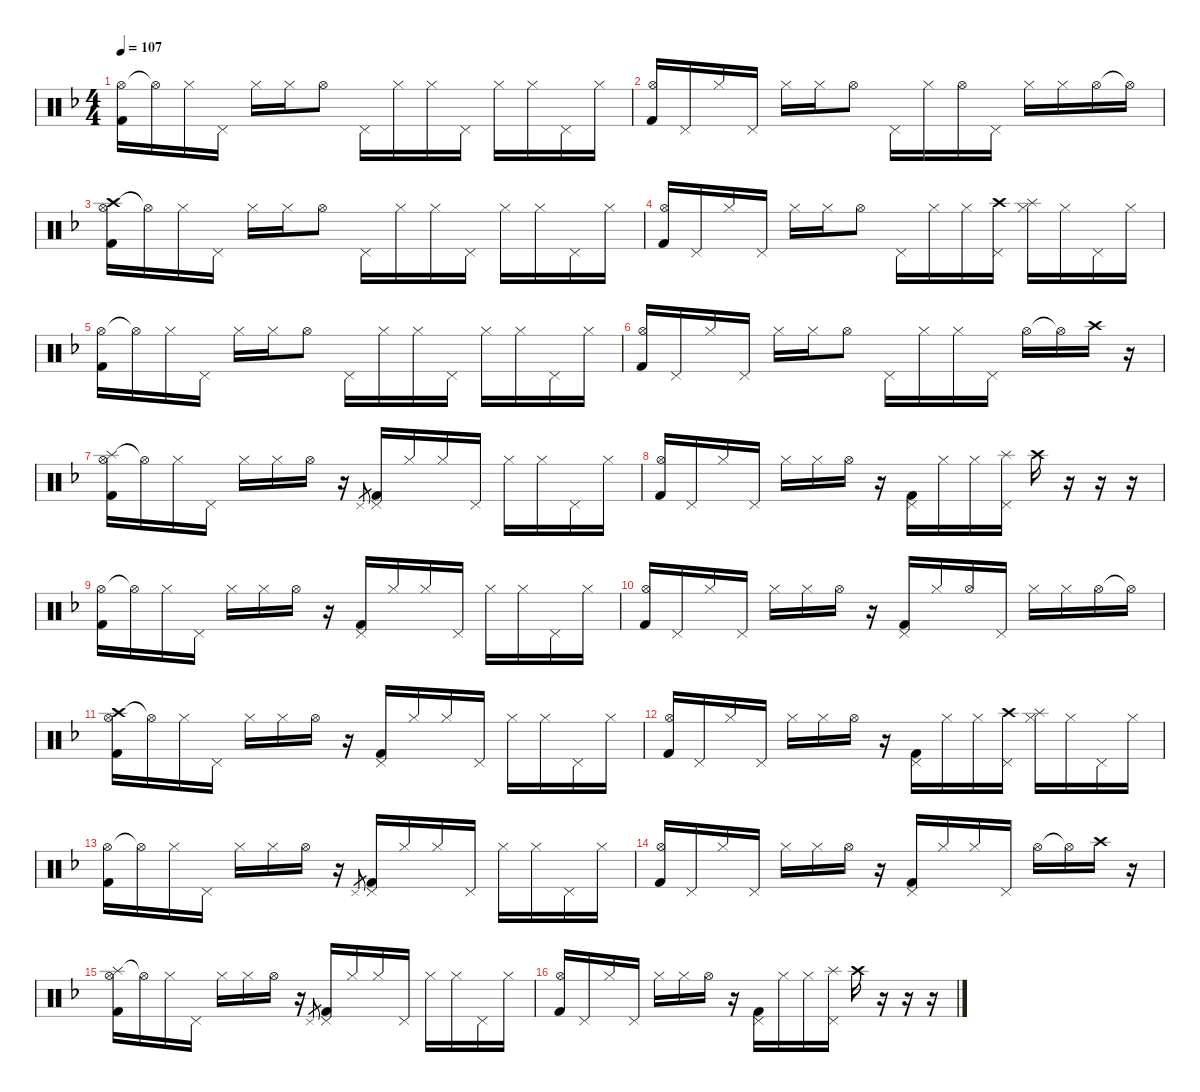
\hideDynamics
\bracketExtendMode nobrackets
\singleTrackTrackNamePolicy hidden
\multiTrackTrackNamePolicy hidden
\firstSystemTrackNameMode fullname
\firstSystemTrackNameOrientation horizontal
\otherSystemsTrackNameOrientation horizontal
\track ("Drumkit" "Drums") {defaultSystemsLayout 4 instrument percussion}
\staff {score}
\articulation defaults
\ts (4 4)
\tempo 107
\clef neutral
\ks dminor
("Hi-Hat (open)"{acc forcenatural} "Kick (hit) 2"{acc forcenatural}).16{dy mf beam Down} "Hi-Hat (open)"{t acc forcenatural}.16{dy f beam Down} "Hi-Hat (closed)"{acc forcenatural}.16{dy mp beam Down} "Pedal Hi-Hat (hit)"{acc forcenatural}.16{beam Down} "Hi-Hat (closed)"{acc forcenatural}.16{beam Down} "Hi-Hat (closed)"{acc forcenatural}.16{beam Down} "Hi-Hat (open)"{acc forcenatural}.8{dy mf beam Down} "Pedal Hi-Hat (hit)"{acc forcenatural}.16{beam Down} "Hi-Hat (closed)"{acc forcenatural}.16{dy mp beam Down} "Hi-Hat (closed)"{acc forcenatural}.16{beam Down} "Pedal Hi-Hat (hit)"{acc forcenatural}.16{dy mf beam Down} "Hi-Hat (closed)"{acc forcenatural}.16{dy mp beam Down} "Hi-Hat (closed)"{acc forcenatural}.16{beam Down} "Pedal Hi-Hat (hit)"{acc forcenatural}.16{dy mf beam Down} "Hi-Hat (closed)"{acc forcenatural}.16{dy mp beam Down} |
("Hi-Hat (open)"{acc forcenatural} "Kick (hit) 2"{acc forcenatural}).16{dy mf beam Up} "Pedal Hi-Hat (hit)"{acc forcenatural}.16{beam Up} "Hi-Hat (closed)"{acc forcenatural}.16{dy mp beam Up} "Pedal Hi-Hat (hit)"{acc forcenatural}.16{beam Up} "Hi-Hat (closed)"{acc forcenatural}.16{beam Down} "Hi-Hat (closed)"{acc forcenatural}.16{beam Down} "Hi-Hat (open)"{acc forcenatural}.8{dy mf beam Down} "Pedal Hi-Hat (hit)"{acc forcenatural}.16{beam Down} "Hi-Hat (closed)"{acc forcenatural}.16{dy mp beam Down} "Hi-Hat (open)"{acc forcenatural}.16{dy mf beam Down} "Pedal Hi-Hat (hit)"{acc forcenatural}.16{dy f beam Down} "Hi-Hat (closed)"{acc forcenatural}.16{dy mp beam Down} "Hi-Hat (closed)"{acc forcenatural}.16{beam Down} "Hi-Hat (open)"{acc forcenatural}.16{dy mf beam Down} "Hi-Hat (open)"{t acc forcenatural}.16{dy f beam Down} |
("Crash high (hit)"{acc forcenatural} "Hi-Hat (open)"{acc forcenatural} "Kick (hit) 2"{acc forcenatural}).16{dy mp beam Down} "Hi-Hat (open)"{t acc forcenatural}.16{dy f beam Down} "Hi-Hat (closed)"{acc forcenatural}.16{dy mp beam Down} "Pedal Hi-Hat (hit)"{acc forcenatural}.16{beam Down} "Hi-Hat (closed)"{acc forcenatural}.16{beam Down} "Hi-Hat (closed)"{acc forcenatural}.16{beam Down} "Hi-Hat (open)"{acc forcenatural}.8{dy mf beam Down} "Pedal Hi-Hat (hit)"{acc forcenatural}.16{beam Down} "Hi-Hat (closed)"{acc forcenatural}.16{dy mp beam Down} "Hi-Hat (closed)"{acc forcenatural}.16{beam Down} "Pedal Hi-Hat (hit)"{acc forcenatural}.16{dy mf beam Down} "Hi-Hat (closed)"{acc forcenatural}.16{dy mp beam Down} "Hi-Hat (closed)"{acc forcenatural}.16{beam Down} "Pedal Hi-Hat (hit)"{acc forcenatural}.16{dy mf beam Down} "Hi-Hat (closed)"{acc forcenatural}.16{dy mp beam Down} |
("Hi-Hat (open)"{acc forcenatural} "Kick (hit) 2"{acc forcenatural}).16{dy mf beam Up} "Pedal Hi-Hat (hit)"{acc forcenatural}.16{beam Up} "Hi-Hat (closed)"{acc forcenatural}.16{dy mp beam Up} "Pedal Hi-Hat (hit)"{acc forcenatural}.16{beam Up} "Hi-Hat (closed)"{acc forcenatural}.16{beam Down} "Hi-Hat (closed)"{acc forcenatural}.16{beam Down} "Hi-Hat (open)"{acc forcenatural}.8{dy mf beam Down} "Pedal Hi-Hat (hit)"{acc forcenatural}.16{beam Down} "Hi-Hat (closed)"{acc forcenatural}.16{dy mp beam Down} "Hi-Hat (closed)"{acc forcenatural}.16{beam Down} ("Crash high (hit)"{acc forcenatural} "Pedal Hi-Hat (hit)"{acc forcenatural}).16{beam Down} ("Splash (hit)"{acc forcenatural} "Hi-Hat (closed)"{acc forcenatural}).16{beam Down} "Hi-Hat (closed)"{acc forcenatural}.16{beam Down} "Pedal Hi-Hat (hit)"{acc forcenatural}.16{dy mf beam Down} "Hi-Hat (closed)"{acc forcenatural}.16{dy mp beam Down} |
("Hi-Hat (open)"{acc forcenatural} "Kick (hit) 2"{acc forcenatural}).16{dy mf beam Down} "Hi-Hat (open)"{t acc forcenatural}.16{dy f beam Down} "Hi-Hat (closed)"{acc forcenatural}.16{dy mp beam Down} "Pedal Hi-Hat (hit)"{acc forcenatural}.16{beam Down} "Hi-Hat (closed)"{acc forcenatural}.16{beam Down} "Hi-Hat (closed)"{acc forcenatural}.16{beam Down} "Hi-Hat (open)"{acc forcenatural}.8{dy mf beam Down} "Pedal Hi-Hat (hit)"{acc forcenatural}.16{beam Down} "Hi-Hat (closed)"{acc forcenatural}.16{dy mp beam Down} "Hi-Hat (closed)"{acc forcenatural}.16{beam Down} "Pedal Hi-Hat (hit)"{acc forcenatural}.16{dy mf beam Down} "Hi-Hat (closed)"{acc forcenatural}.16{dy mp beam Down} "Hi-Hat (closed)"{acc forcenatural}.16{beam Down} "Pedal Hi-Hat (hit)"{acc forcenatural}.16{dy mf beam Down} "Hi-Hat (closed)"{acc forcenatural}.16{dy mp beam Down} |
("Hi-Hat (open)"{acc forcenatural} "Kick (hit) 2"{acc forcenatural}).16{dy mf beam Up} "Pedal Hi-Hat (hit)"{acc forcenatural}.16{beam Up} "Hi-Hat (closed)"{acc forcenatural}.16{dy mp beam Up} "Pedal Hi-Hat (hit)"{acc forcenatural}.16{beam Up} "Hi-Hat (closed)"{acc forcenatural}.16{beam Down} "Hi-Hat (closed)"{acc forcenatural}.16{beam Down} "Hi-Hat (open)"{acc forcenatural}.8{dy mf beam Down} "Pedal Hi-Hat (hit)"{acc forcenatural}.16{beam Down} "Hi-Hat (closed)"{acc forcenatural}.16{dy mp beam Down} "Hi-Hat (closed)"{acc forcenatural}.16{beam Down} "Pedal Hi-Hat (hit)"{acc forcenatural}.16{dy mf beam Down} "Hi-Hat (open)"{acc forcenatural}.16{beam Down} "Hi-Hat (open)"{t acc forcenatural}.16{dy f beam Down} "Crash high (hit)"{acc forcenatural}.16{dy mf beam Down} r.16{beam Down} |
("Splash (hit)"{acc forcenatural} "Hi-Hat (open)"{acc forcenatural} "Kick (hit) 2"{acc forcenatural}).16{dy mp beam Down} "Hi-Hat (open)"{t acc forcenatural}.16{beam Down} "Hi-Hat (closed)"{acc forcenatural}.16{dy p beam Down} "Pedal Hi-Hat (hit)"{acc forcenatural}.16{beam Down} "Hi-Hat (closed)"{acc forcenatural}.16{dy mp beam Down} "Hi-Hat (closed)"{acc forcenatural}.16{beam Down} "Hi-Hat (open)"{acc forcenatural}.16{beam Down} r.16{beam Down} "Pedal Hi-Hat (hit)"{acc forcenatural}.8{gr dy p beam Up} ("Pedal Hi-Hat (hit)"{acc forcenatural} "Kick (hit) 2"{acc forcenatural}).16{beam Up} "Hi-Hat (closed)"{acc forcenatural}.16{beam Up} "Hi-Hat (closed)"{acc forcenatural}.16{dy mp beam Up} "Pedal Hi-Hat (hit)"{acc forcenatural}.16{dy mf beam Up} "Hi-Hat (closed)"{acc forcenatural}.16{dy mp beam Down} "Hi-Hat (closed)"{acc forcenatural}.16{beam Down} "Pedal Hi-Hat (hit)"{acc forcenatural}.16{dy p beam Down} "Hi-Hat (closed)"{acc forcenatural}.16{beam Down} |
("Hi-Hat (open)"{acc forcenatural} "Kick (hit) 2"{acc forcenatural}).16{dy mp beam Up} "Pedal Hi-Hat (hit)"{acc forcenatural}.16{beam Up} "Hi-Hat (closed)"{acc forcenatural}.16{dy p beam Up} "Pedal Hi-Hat (hit)"{acc forcenatural}.16{beam Up} "Hi-Hat (closed)"{acc forcenatural}.16{dy mp beam Down} "Hi-Hat (closed)"{acc forcenatural}.16{beam Down} "Hi-Hat (open)"{acc forcenatural}.16{beam Down} r.16{beam Down} ("Pedal Hi-Hat (hit)"{acc forcenatural} "Kick (hit) 2"{acc forcenatural}).16{dy p beam Down} "Hi-Hat (closed)"{acc forcenatural}.16{beam Down} "Hi-Hat (closed)"{acc forcenatural}.16{dy mp beam Down} ("Splash (hit)"{acc forcenatural} "Pedal Hi-Hat (hit)"{acc forcenatural}).16{dy mf beam Down} "Crash high (hit)"{acc forcenatural}.16{dy mp beam Down} r.16{beam Down} r.16{beam Down} r.16{beam Down} |
("Hi-Hat (open)"{acc forcenatural} "Kick (hit) 2"{acc forcenatural}).16{beam Down} "Hi-Hat (open)"{t acc forcenatural}.16{beam Down} "Hi-Hat (closed)"{acc forcenatural}.16{dy p beam Down} "Pedal Hi-Hat (hit)"{acc forcenatural}.16{beam Down} "Hi-Hat (closed)"{acc forcenatural}.16{dy mp beam Down} "Hi-Hat (closed)"{acc forcenatural}.16{beam Down} "Hi-Hat (open)"{acc forcenatural}.16{beam Down} r.16{beam Down} ("Pedal Hi-Hat (hit)"{acc forcenatural} "Kick (hit) 2"{acc forcenatural}).16{dy p beam Up} "Hi-Hat (closed)"{acc forcenatural}.16{beam Up} "Hi-Hat (closed)"{acc forcenatural}.16{dy mp beam Up} "Pedal Hi-Hat (hit)"{acc forcenatural}.16{dy mf beam Up} "Hi-Hat (closed)"{acc forcenatural}.16{dy mp beam Down} "Hi-Hat (closed)"{acc forcenatural}.16{beam Down} "Pedal Hi-Hat (hit)"{acc forcenatural}.16{dy p beam Down} "Hi-Hat (closed)"{acc forcenatural}.16{beam Down} |
("Hi-Hat (open)"{acc forcenatural} "Kick (hit) 2"{acc forcenatural}).16{dy mp beam Up} "Pedal Hi-Hat (hit)"{acc forcenatural}.16{beam Up} "Hi-Hat (closed)"{acc forcenatural}.16{dy p beam Up} "Pedal Hi-Hat (hit)"{acc forcenatural}.16{beam Up} "Hi-Hat (closed)"{acc forcenatural}.16{dy mp beam Down} "Hi-Hat (closed)"{acc forcenatural}.16{beam Down} "Hi-Hat (open)"{acc forcenatural}.16{beam Down} r.16{beam Down} ("Pedal Hi-Hat (hit)"{acc forcenatural} "Kick (hit) 2"{acc forcenatural}).16{dy p beam Up} "Hi-Hat (closed)"{acc forcenatural}.16{beam Up} "Hi-Hat (open)"{acc forcenatural}.16{dy mp beam Up} "Pedal Hi-Hat (hit)"{acc forcenatural}.16{dy f beam Up} "Hi-Hat (closed)"{acc forcenatural}.16{dy mp beam Down} "Hi-Hat (closed)"{acc forcenatural}.16{beam Down} "Hi-Hat (open)"{acc forcenatural}.16{dy p beam Down} "Hi-Hat (open)"{t acc forcenatural}.16{beam Down} |
("Crash high (hit)"{acc forcenatural} "Hi-Hat (open)"{acc forcenatural} "Kick (hit) 2"{acc forcenatural}).16{dy mp beam Down} "Hi-Hat (open)"{t acc forcenatural}.16{beam Down} "Hi-Hat (closed)"{acc forcenatural}.16{dy p beam Down} "Pedal Hi-Hat (hit)"{acc forcenatural}.16{beam Down} "Hi-Hat (closed)"{acc forcenatural}.16{dy mp beam Down} "Hi-Hat (closed)"{acc forcenatural}.16{beam Down} "Hi-Hat (open)"{acc forcenatural}.16{beam Down} r.16{beam Down} ("Pedal Hi-Hat (hit)"{acc forcenatural} "Kick (hit) 2"{acc forcenatural}).16{dy p beam Up} "Hi-Hat (closed)"{acc forcenatural}.16{beam Up} "Hi-Hat (closed)"{acc forcenatural}.16{dy mp beam Up} "Pedal Hi-Hat (hit)"{acc forcenatural}.16{dy mf beam Up} "Hi-Hat (closed)"{acc forcenatural}.16{dy mp beam Down} "Hi-Hat (closed)"{acc forcenatural}.16{beam Down} "Pedal Hi-Hat (hit)"{acc forcenatural}.16{dy p beam Down} "Hi-Hat (closed)"{acc forcenatural}.16{beam Down} |
("Hi-Hat (open)"{acc forcenatural} "Kick (hit) 2"{acc forcenatural}).16{dy mp beam Up} "Pedal Hi-Hat (hit)"{acc forcenatural}.16{beam Up} "Hi-Hat (closed)"{acc forcenatural}.16{dy p beam Up} "Pedal Hi-Hat (hit)"{acc forcenatural}.16{beam Up} "Hi-Hat (closed)"{acc forcenatural}.16{dy mp beam Down} "Hi-Hat (closed)"{acc forcenatural}.16{beam Down} "Hi-Hat (open)"{acc forcenatural}.16{beam Down} r.16{beam Down} ("Pedal Hi-Hat (hit)"{acc forcenatural} "Kick (hit) 2"{acc forcenatural}).16{dy p beam Down} "Hi-Hat (closed)"{acc forcenatural}.16{beam Down} "Hi-Hat (closed)"{acc forcenatural}.16{dy mp beam Down} ("Crash high (hit)"{acc forcenatural} "Pedal Hi-Hat (hit)"{acc forcenatural}).16{beam Down} ("Splash (hit)"{acc forcenatural} "Hi-Hat (closed)"{acc forcenatural}).16{beam Down} "Hi-Hat (closed)"{acc forcenatural}.16{beam Down} "Pedal Hi-Hat (hit)"{acc forcenatural}.16{dy p beam Down} "Hi-Hat (closed)"{acc forcenatural}.16{beam Down} |
("Hi-Hat (open)"{acc forcenatural} "Kick (hit) 2"{acc forcenatural}).16{dy mp beam Down} "Hi-Hat (open)"{t acc forcenatural}.16{beam Down} "Hi-Hat (closed)"{acc forcenatural}.16{dy p beam Down} "Pedal Hi-Hat (hit)"{acc forcenatural}.16{beam Down} "Hi-Hat (closed)"{acc forcenatural}.16{dy mp beam Down} "Hi-Hat (closed)"{acc forcenatural}.16{beam Down} "Hi-Hat (open)"{acc forcenatural}.16{beam Down} r.16{beam Down} "Pedal Hi-Hat (hit)"{acc forcenatural}.8{gr dy p beam Up} ("Pedal Hi-Hat (hit)"{acc forcenatural} "Kick (hit) 2"{acc forcenatural}).16{beam Up} "Hi-Hat (closed)"{acc forcenatural}.16{beam Up} "Hi-Hat (closed)"{acc forcenatural}.16{dy mp beam Up} "Pedal Hi-Hat (hit)"{acc forcenatural}.16{dy mf beam Up} "Hi-Hat (closed)"{acc forcenatural}.16{dy mp beam Down} "Hi-Hat (closed)"{acc forcenatural}.16{beam Down} "Pedal Hi-Hat (hit)"{acc forcenatural}.16{dy p beam Down} "Hi-Hat (closed)"{acc forcenatural}.16{beam Down} |
("Hi-Hat (open)"{acc forcenatural} "Kick (hit) 2"{acc forcenatural}).16{dy mp beam Up} "Pedal Hi-Hat (hit)"{acc forcenatural}.16{beam Up} "Hi-Hat (closed)"{acc forcenatural}.16{dy p beam Up} "Pedal Hi-Hat (hit)"{acc forcenatural}.16{beam Up} "Hi-Hat (closed)"{acc forcenatural}.16{dy mp beam Down} "Hi-Hat (closed)"{acc forcenatural}.16{beam Down} "Hi-Hat (open)"{acc forcenatural}.16{beam Down} r.16{beam Down} ("Pedal Hi-Hat (hit)"{acc forcenatural} "Kick (hit) 2"{acc forcenatural}).16{dy p beam Up} "Hi-Hat (closed)"{acc forcenatural}.16{beam Up} "Hi-Hat (closed)"{acc forcenatural}.16{dy mp beam Up} "Pedal Hi-Hat (hit)"{acc forcenatural}.16{dy mf beam Up} "Hi-Hat (open)"{acc forcenatural}.16{dy mp beam Down} "Hi-Hat (open)"{t acc forcenatural}.16{beam Down} "Crash high (hit)"{acc forcenatural}.16{dy p beam Down} r.16{beam Down} |
("Splash (hit)"{acc forcenatural} "Hi-Hat (open)"{acc forcenatural} "Kick (hit) 2"{acc forcenatural}).16{dy mp beam Down} "Hi-Hat (open)"{t acc forcenatural}.16{beam Down} "Hi-Hat (closed)"{acc forcenatural}.16{dy p beam Down} "Pedal Hi-Hat (hit)"{acc forcenatural}.16{beam Down} "Hi-Hat (closed)"{acc forcenatural}.16{dy mp beam Down} "Hi-Hat (closed)"{acc forcenatural}.16{beam Down} "Hi-Hat (open)"{acc forcenatural}.16{beam Down} r.16{beam Down} "Pedal Hi-Hat (hit)"{acc forcenatural}.8{gr dy p beam Up} ("Pedal Hi-Hat (hit)"{acc forcenatural} "Kick (hit) 2"{acc forcenatural}).16{beam Up} "Hi-Hat (closed)"{acc forcenatural}.16{beam Up} "Hi-Hat (closed)"{acc forcenatural}.16{dy mp beam Up} "Pedal Hi-Hat (hit)"{acc forcenatural}.16{dy mf beam Up} "Hi-Hat (closed)"{acc forcenatural}.16{dy mp beam Down} "Hi-Hat (closed)"{acc forcenatural}.16{beam Down} "Pedal Hi-Hat (hit)"{acc forcenatural}.16{dy p beam Down} "Hi-Hat (closed)"{acc forcenatural}.16{beam Down} |
("Hi-Hat (open)"{acc forcenatural} "Kick (hit) 2"{acc forcenatural}).16{dy mp beam Up} "Pedal Hi-Hat (hit)"{acc forcenatural}.16{beam Up} "Hi-Hat (closed)"{acc forcenatural}.16{dy p beam Up} "Pedal Hi-Hat (hit)"{acc forcenatural}.16{beam Up} "Hi-Hat (closed)"{acc forcenatural}.16{dy mp beam Down} "Hi-Hat (closed)"{acc forcenatural}.16{beam Down} "Hi-Hat (open)"{acc forcenatural}.16{beam Down} r.16{beam Down} ("Pedal Hi-Hat (hit)"{acc forcenatural} "Kick (hit) 2"{acc forcenatural}).16{dy p beam Down} "Hi-Hat (closed)"{acc forcenatural}.16{beam Down} "Hi-Hat (closed)"{acc forcenatural}.16{dy mp beam Down} ("Splash (hit)"{acc forcenatural} "Pedal Hi-Hat (hit)"{acc forcenatural}).16{dy mf beam Down} "Crash high (hit)"{acc forcenatural}.16{dy mp beam Down} r.16{beam Down} r.16{beam Down} r.16{beam Down}
